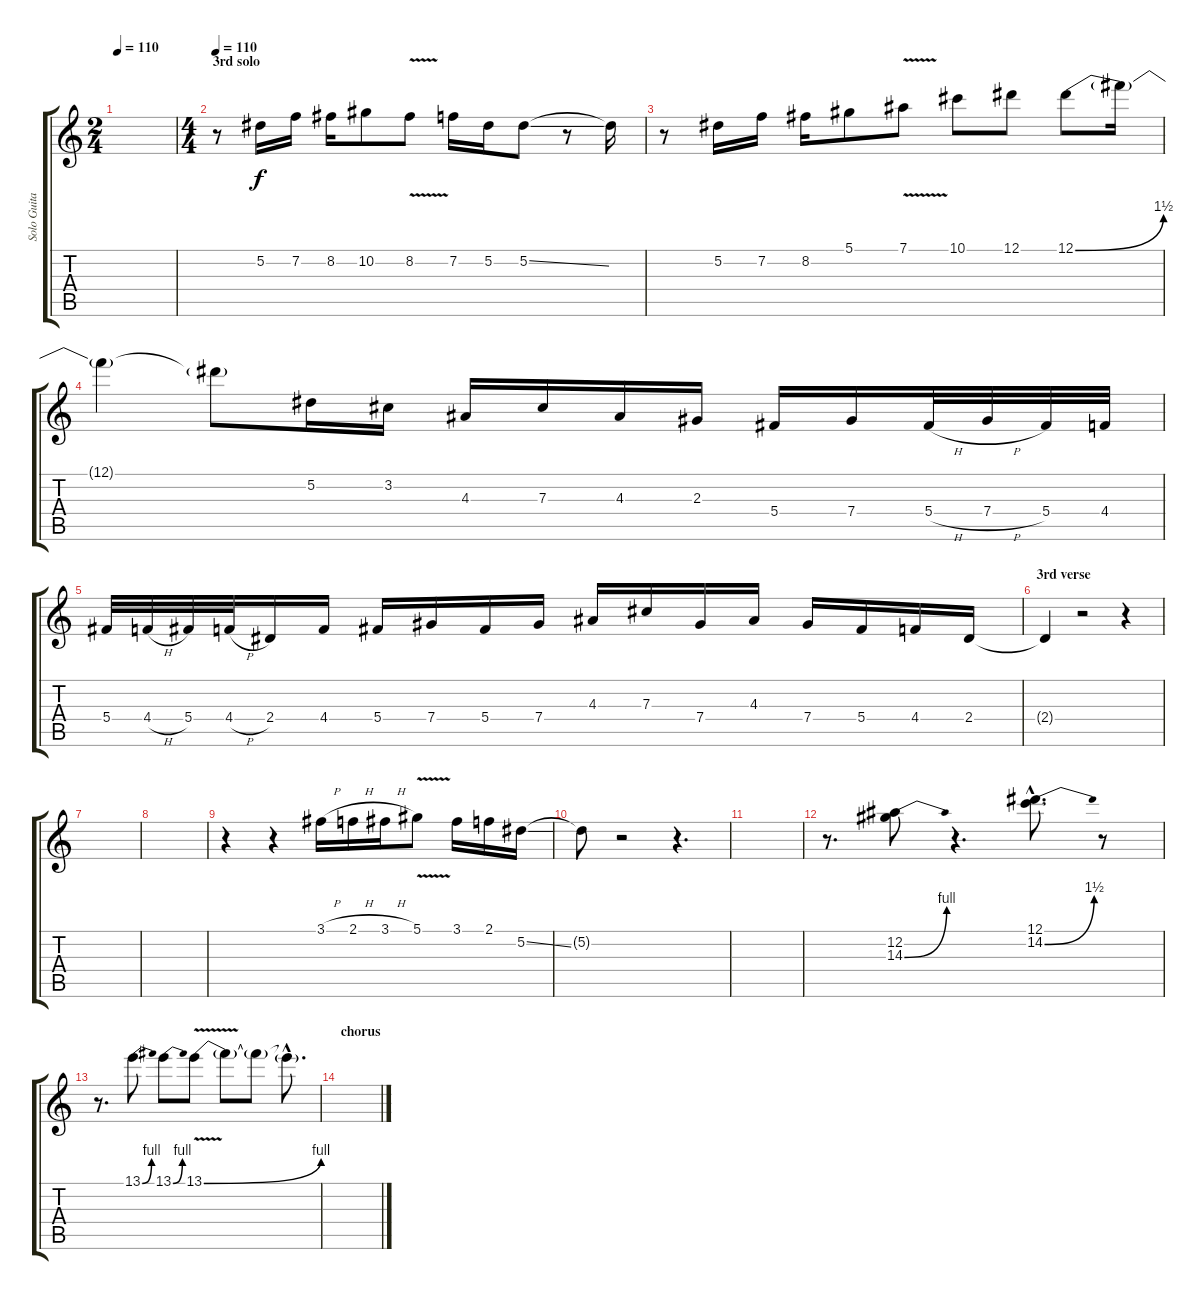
\track ("Solo Guitar" "Solo Guita") {instrument distortionguitar}
\staff {score tabs}
\tuning (Eb4 Bb3 Gb3 Db3 Ab2 Eb2) {hide}
\ts (2 4)
\tempo 110
\clef g2
\ks c
|
\ts (4 4)
\section ("" "3rd solo")
\tempo 110
r.8 5.2.16 7.2.16 8.2.16 10.2.8 8.2{v}.8 7.2.16 5.2.16 5.2{ss}.8 r.8 5.2{t}.16 |
r.8 5.2.16 7.2.16 8.2.16 5.1.8 7.1{v}.8 10.1.8 12.1.8 12.1{be (bend 0 0 60 6)}.8 12.1{t}.16 |
12.1{t}.4 12.1{t}.8 5.2.16 3.2.16 4.3.16 7.3.16 4.3.16 2.3.16 5.4.16 7.4.16 5.4{h}.32 7.4{h}.32 5.4.32 4.4.32 |
5.4.32 4.4{h}.32 5.4.32 4.4{h}.32 2.4.16 4.4.16 5.4.16 7.4.16 5.4.16 7.4.16 4.3.16 7.3.16 7.4.16 4.3.16 7.4.16 5.4.16 4.4.16 2.4.16 |
\section ("" "3rd verse")
2.4{t}.4 r.2 r.4 |
|
|
r.4 r.4 3.1{h}.16 2.1{h}.16 3.1{h}.16 5.1{v}.8 3.1.16 2.1.16 5.2{ss}.16 |
5.2{t}.8 r.2 r.4{d} |
|
r.8{d} (12.2 14.3{be (bend 0 0 60 4)}).8 r.4{d} (12.1{hac} 14.2{be (bend 0 0 60 6) hac}).8{d} r.8 |
r.8{d} 13.1{be (bend 0 0 60 4)}.8 13.1{be (bend 0 0 60 4)}.8 13.1{be (bend 0 0 60 4) v}.8 13.1{t}.8 13.1{t}.8 13.1{hac t}.8{d} |
\section ("" "chorus")
